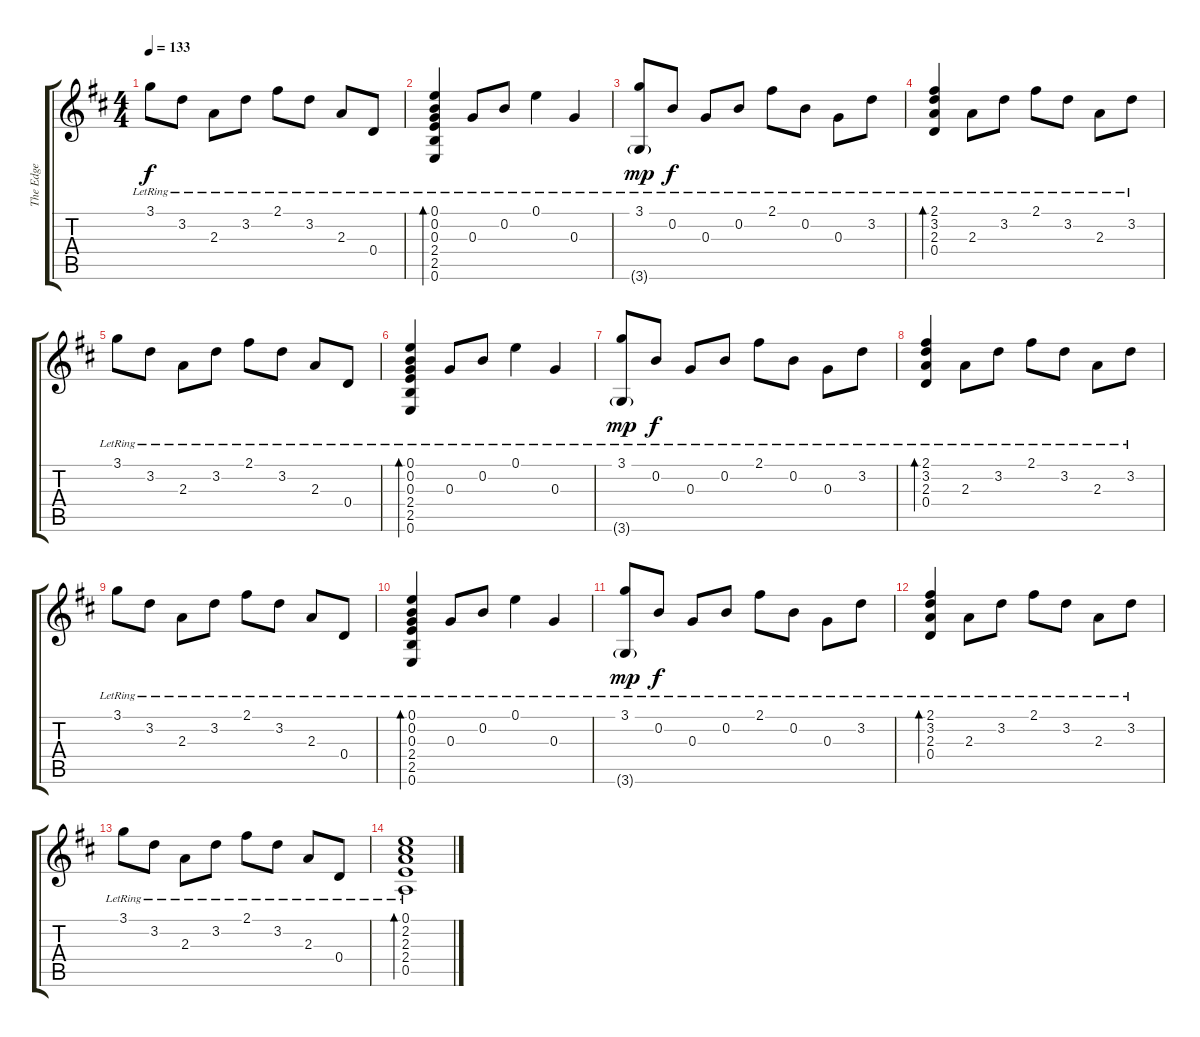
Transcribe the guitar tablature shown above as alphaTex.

\track ("The Edge" "The Edge") {instrument electricguitarjazz}
\staff {score tabs}
\tuning (E4 B3 G3 D3 A2 E2) {hide}
\ts (4 4)
\tempo 133
\clef g2
\ks d
3.1{lr}.8{dy f} 3.2{lr}.8 2.3{lr}.8 3.2{lr}.8 2.1{lr}.8 3.2{lr}.8 2.3{lr}.8 0.4{lr}.8 |
(0.1{lr} 0.2{lr} 0.3{lr} 2.4{lr} 2.5{lr} 0.6{lr}).4{bd 120} 0.3{lr}.8 0.2{lr}.8 0.1{lr}.4 0.3{lr}.4 |
(3.1{lr} 3.6{g lr}).8{dy mp} 0.2{lr}.8{dy f} 0.3{lr}.8 0.2{lr}.8 2.1{lr}.8 0.2{lr}.8 0.3{lr}.8 3.2{lr}.8 |
(2.1{lr} 3.2{lr} 2.3{lr} 0.4{lr}).4{bd 120} 2.3{lr}.8 3.2{lr}.8 2.1{lr}.8 3.2{lr}.8 2.3{lr}.8 3.2{lr}.8 |
3.1{lr}.8 3.2{lr}.8 2.3{lr}.8 3.2{lr}.8 2.1{lr}.8 3.2{lr}.8 2.3{lr}.8 0.4{lr}.8 |
(0.1{lr} 0.2{lr} 0.3{lr} 2.4{lr} 2.5{lr} 0.6{lr}).4{bd 120} 0.3{lr}.8 0.2{lr}.8 0.1{lr}.4 0.3{lr}.4 |
(3.1{lr} 3.6{g lr}).8{dy mp} 0.2{lr}.8{dy f} 0.3{lr}.8 0.2{lr}.8 2.1{lr}.8 0.2{lr}.8 0.3{lr}.8 3.2{lr}.8 |
(2.1{lr} 3.2{lr} 2.3{lr} 0.4).4{bd 120} 2.3{lr}.8 3.2{lr}.8 2.1{lr}.8 3.2{lr}.8 2.3{lr}.8 3.2{lr}.8 |
3.1{lr}.8 3.2{lr}.8 2.3{lr}.8 3.2{lr}.8 2.1{lr}.8 3.2{lr}.8 2.3{lr}.8 0.4{lr}.8 |
(0.1{lr} 0.2{lr} 0.3{lr} 2.4{lr} 2.5{lr} 0.6{lr}).4{bd 120} 0.3{lr}.8 0.2{lr}.8 0.1{lr}.4 0.3{lr}.4 |
(3.1{lr} 3.6{g lr}).8{dy mp} 0.2{lr}.8{dy f} 0.3{lr}.8 0.2{lr}.8 2.1{lr}.8 0.2{lr}.8 0.3{lr}.8 3.2{lr}.8 |
(2.1{lr} 3.2{lr} 2.3{lr} 0.4{lr}).4{bd 120} 2.3{lr}.8 3.2{lr}.8 2.1{lr}.8 3.2{lr}.8 2.3{lr}.8 3.2{lr}.8 |
3.1{lr}.8 3.2{lr}.8 2.3{lr}.8 3.2{lr}.8 2.1{lr}.8 3.2{lr}.8 2.3{lr}.8 0.4{lr}.8 |
(0.1{lr} 2.2{lr} 2.3{lr} 2.4{lr} 0.5{lr}).1{bd 120}
